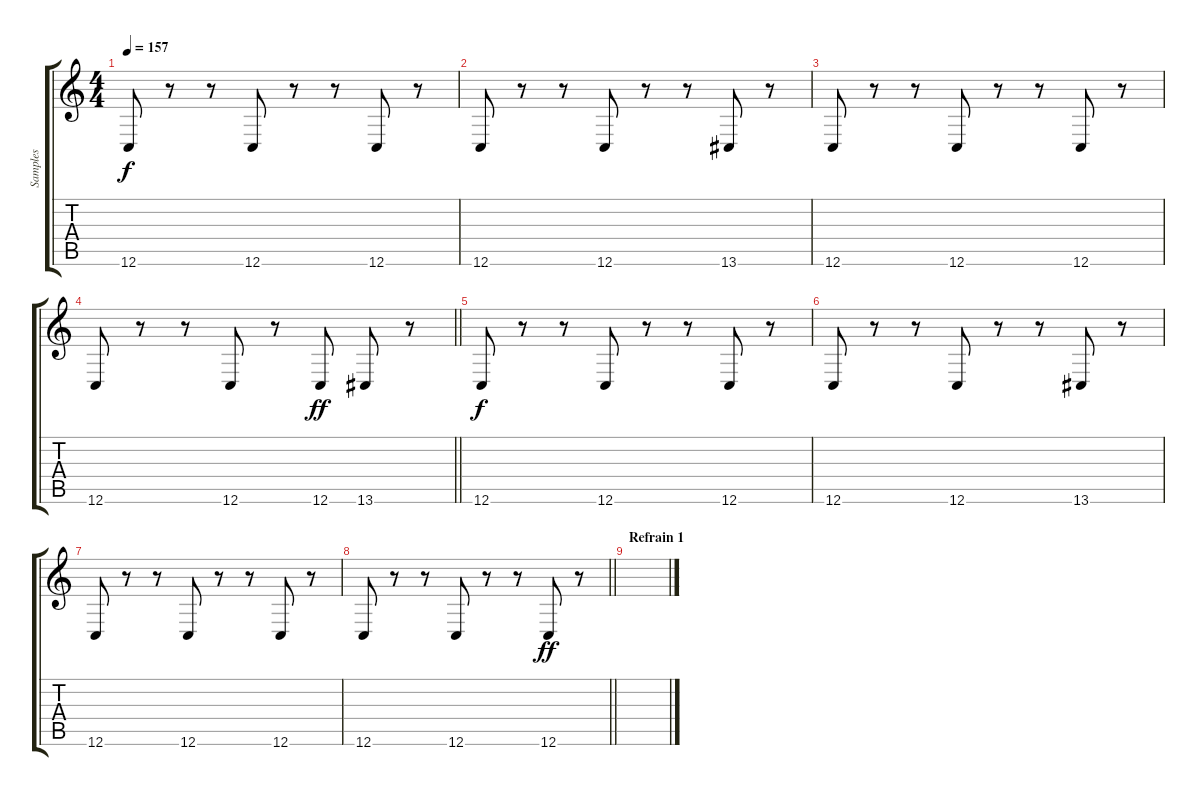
\track ("Samples" "Samples") {instrument accordion}
\staff {score tabs}
\tuning (D4 A3 F3 C3 G2 C2) {hide}
\ts (4 4)
\tempo 157
\clef g2
\ks c
12.6.8{dy f} r.8 r.8 12.6.8 r.8 r.8 12.6.8 r.8 |
12.6.8 r.8 r.8 12.6.8 r.8 r.8 13.6.8 r.8 |
12.6.8 r.8 r.8 12.6.8 r.8 r.8 12.6.8 r.8 |
\barLineRight lightlight
12.6.8 r.8 r.8 12.6.8 r.8 12.6.8{dy ff} 13.6.8 r.8 |
12.6.8{dy f} r.8 r.8 12.6.8 r.8 r.8 12.6.8 r.8 |
12.6.8 r.8 r.8 12.6.8 r.8 r.8 13.6.8 r.8 |
12.6.8 r.8 r.8 12.6.8 r.8 r.8 12.6.8 r.8 |
\barLineRight lightlight
12.6.8 r.8 r.8 12.6.8 r.8 r.8 12.6.8{dy ff} r.8 |
\section ("" "Refrain 1")
